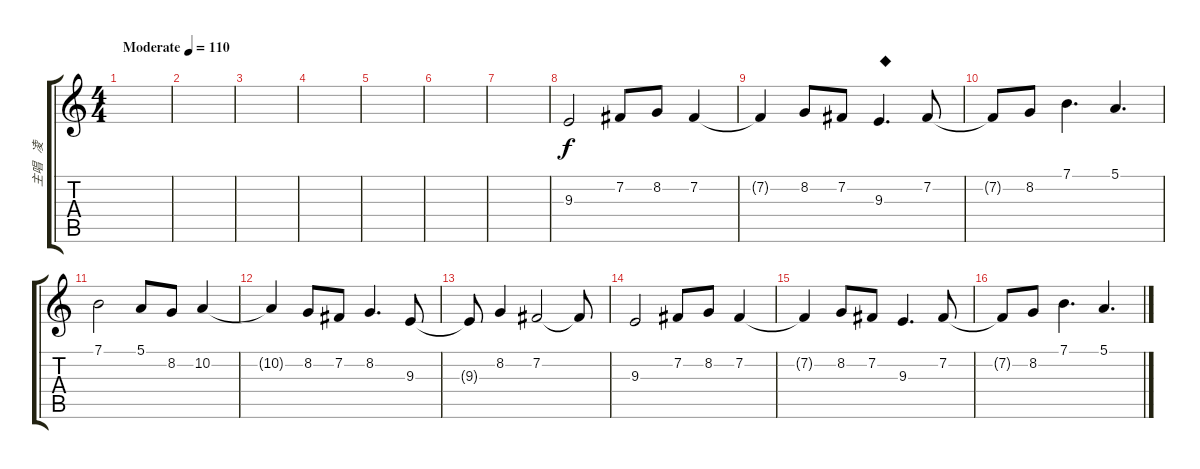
\track ("主唱   凌" "主唱   凌") {instrument stringensemble1}
\staff {score tabs}
\tuning (E4 B3 G3 D3 A2 E2) {hide}
\ts (4 4)
\tempo (110 "Moderate")
\clef g2
\ks c
|
|
|
|
|
|
|
9.3.2 7.2.8 8.2.8 7.2.4 |
7.2{t}.4 8.2.8 7.2.8 9.3.4{d txt "◆"} 7.2.8 |
7.2{t}.8 8.2.8 7.1.4{d} 5.1.4{d} |
7.1.2 5.1.8 8.2.8 10.2.4 |
10.2{t}.4 8.2.8 7.2.8 8.2.4{d} 9.3.8 |
9.3{t}.8 8.2.4 7.2.2 7.2{t}.8 |
9.3.2 7.2.8 8.2.8 7.2.4 |
7.2{t}.4 8.2.8 7.2.8 9.3.4{d} 7.2.8 |
7.2{t}.8 8.2.8 7.1.4{d} 5.1.4{d}
